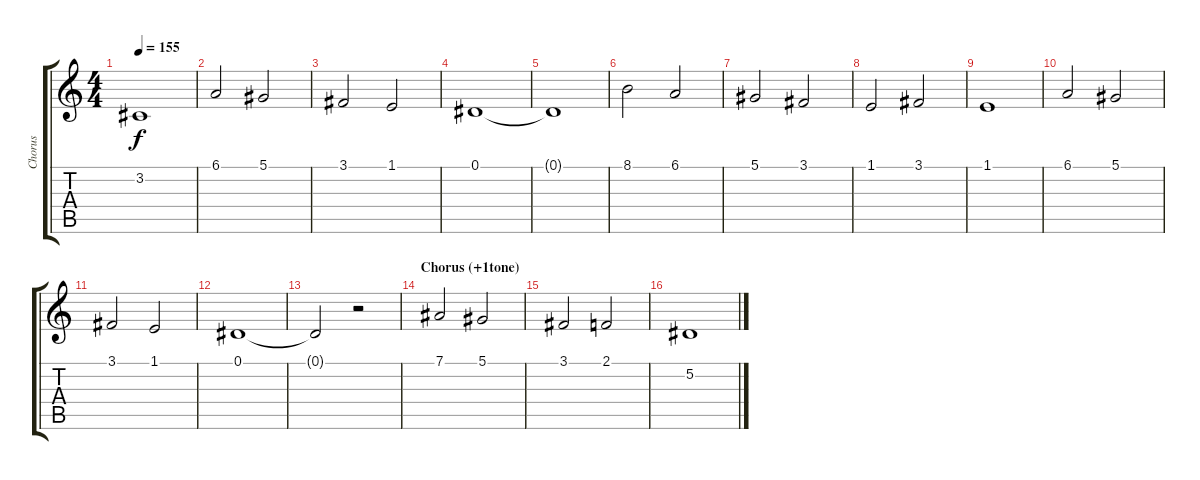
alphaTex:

\track ("Chorus" "Chorus") {instrument voiceoohs}
\staff {score tabs}
\tuning (Eb4 Bb3 Gb3 Db3 Ab2 Eb2) {hide}
\ts (4 4)
\tempo 155
\clef g2
\ks c
3.2{t}.1{dy f} |
6.1.2 5.1.2 |
3.1.2 1.1.2 |
0.1.1 |
0.1{t}.1 |
8.1.2 6.1.2 |
5.1.2 3.1.2 |
1.1.2 3.1.2 |
1.1.1 |
6.1.2 5.1.2 |
3.1.2 1.1.2 |
0.1.1 |
0.1{t}.2 r.2 |
\section ("" "Chorus (+1tone)")
7.1.2{volume 14 instrument choiraahs} 5.1.2 |
3.1.2 2.1.2 |
5.2.1
